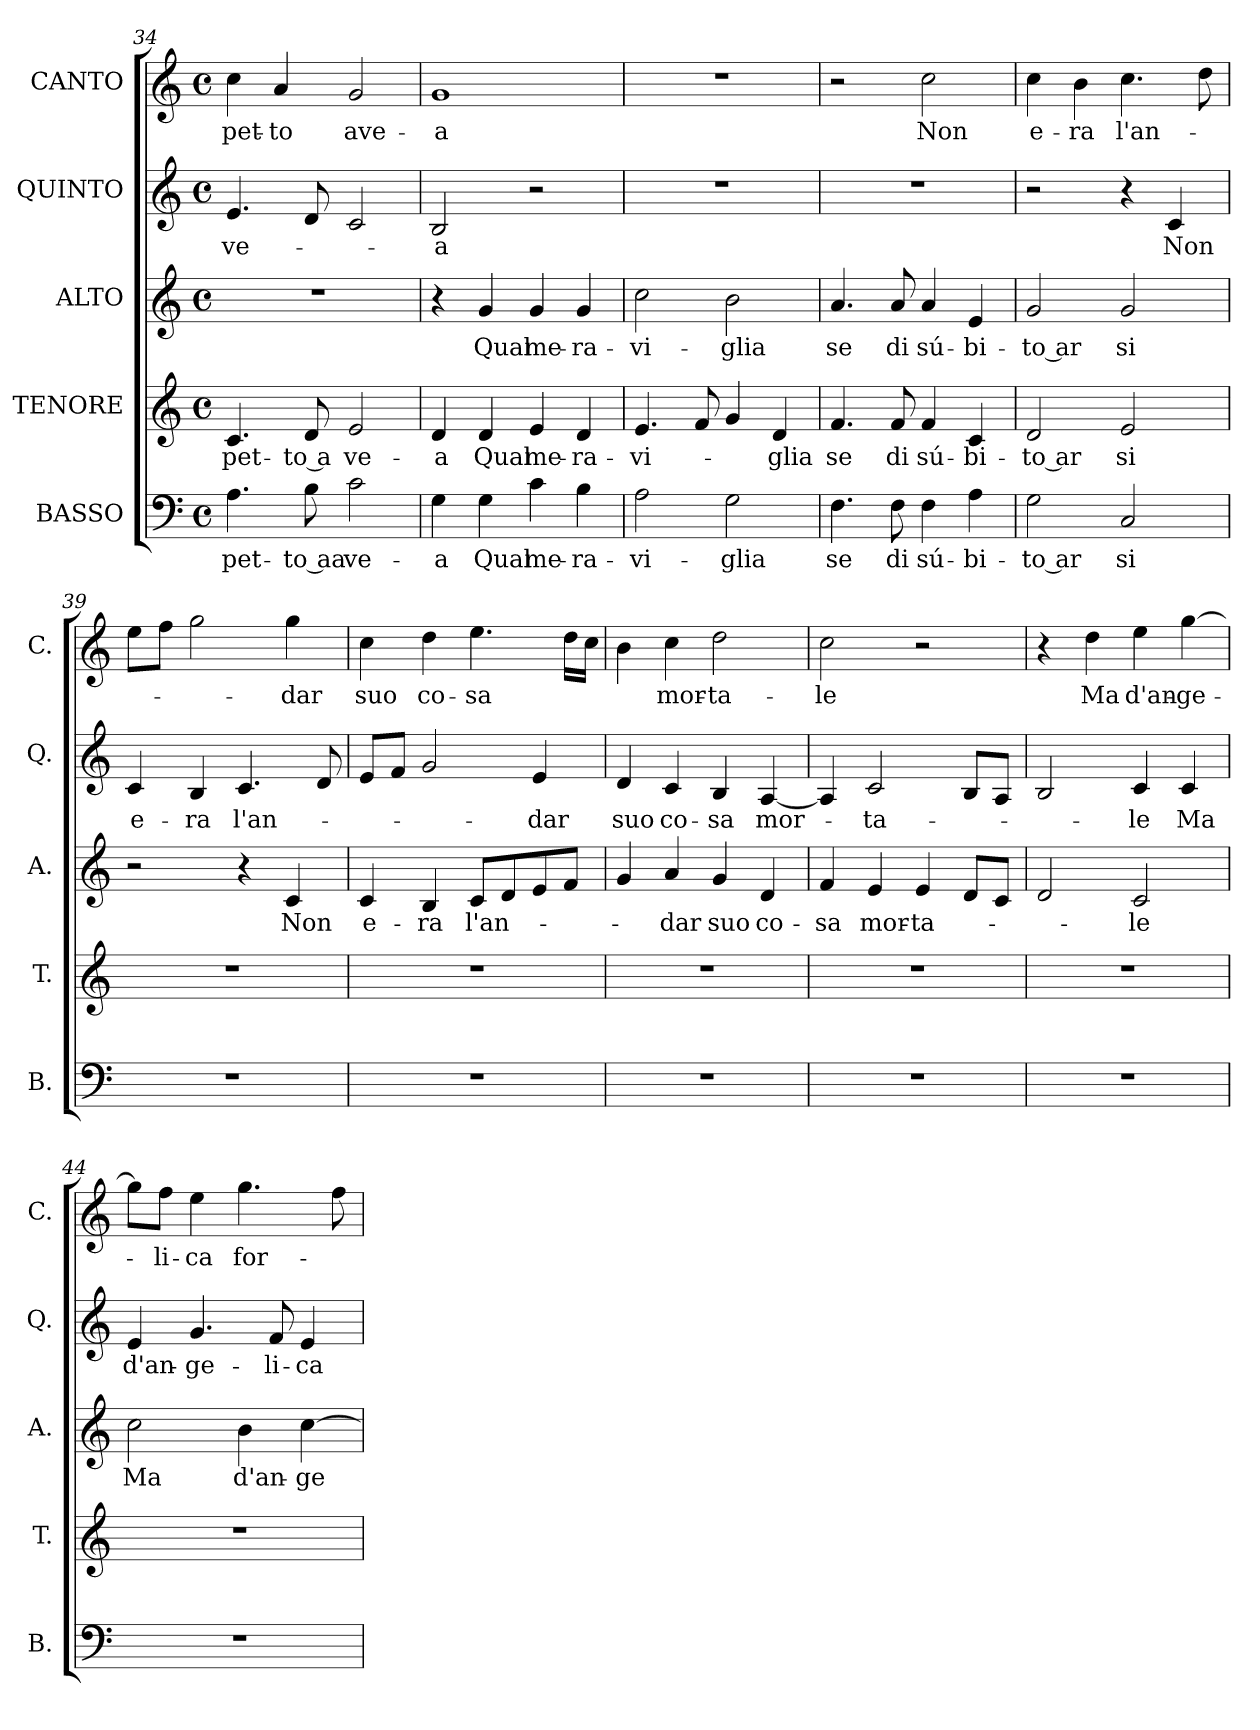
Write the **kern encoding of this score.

**kern	**text	**kern	**text	**kern	**text	**kern	**text	**kern	**text
*part5	*part5	*part4	*part4	*part3	*part3	*part2	*part2	*part1	*part1
*staff5	*staff5	*staff4	*staff4	*staff3	*staff3	*staff2	*staff2	*staff1	*staff1
*I"BASSO	*	*I"TENORE	*	*I"ALTO	*	*I"QUINTO	*	*I"CANTO	*
*I'B.	*	*I'T.	*	*I'A.	*	*I'Q.	*	*I'C.	*
*clefF4	*	*clefG2	*	*clefG2	*	*clefG2	*	*clefG2	*
*k[]	*	*k[]	*	*k[]	*	*k[]	*	*k[]	*
*C:	*	*C:	*	*C:	*	*C:	*	*C:	*
*M4/4	*	*M4/4	*	*M4/4	*	*M4/4	*	*M4/4	*
*met(c)	*	*met(c)	*	*met(c)	*	*met(c)	*	*met(c)	*
=34	=34	=34	=34	=34	=34	=34	=34	=34	=34
4.A	-pet-	4.c	-pet-	1r	.	4.e	-ve-	4cc	pet-
.	.	.	.	.	.	.	.	4a	-to
8B	-to aa	8d	-to a	.	.	8d	.	.	.
2c	-ve-	2e	-ve-	.	.	2c	.	2g	ave-
=35	=35	=35	=35	=35	=35	=35	=35	=35	=35
4G	-a	4d	-a	4r	.	2B	-a	1g	-a
4G	Qual	4d	Qual	4g	Qual	.	.	.	.
4c	me-	4e	me-	4g	me-	2r	.	.	.
4B	-ra-	4d	-ra-	4g	-ra-	.	.	.	.
=36	=36	=36	=36	=36	=36	=36	=36	=36	=36
2A	-vi-	4.e	-vi-	2cc	-vi-	1r	.	1r	.
.	.	8f	.	.	.	.	.	.	.
2G	-glia	4g	.	2b	-glia	.	.	.	.
.	.	4d	-glia	.	.	.	.	.	.
=37	=37	=37	=37	=37	=37	=37	=37	=37	=37
4.F	se	4.f	se	4.a	se	1r	.	2r	.
8F	di	8f	di	8a	di	.	.	.	.
4F	sú-	4f	sú-	4a	sú-	.	.	2cc	Non
4A	-bi-	4c	-bi-	4e	-bi-	.	.	.	.
=38	=38	=38	=38	=38	=38	=38	=38	=38	=38
2G	-to ar	2d	-to ar	2g	-to ar	2r	.	4cc	e-
.	.	.	.	.	.	.	.	4b	-ra
2C	-si	2e	-si	2g	-si	4r	.	4.cc	l'an-
.	.	.	.	.	.	4c	Non	.	.
.	.	.	.	.	.	.	.	8dd	.
!!LO:PB:g=z
=39	=39	=39	=39	=39	=39	=39	=39	=39	=39
1r	.	1r	.	2r	.	4c	e-	8eeL	.
.	.	.	.	.	.	.	.	8ffJ	.
.	.	.	.	.	.	4B	-ra	2gg	.
.	.	.	.	4r	.	4.c	l'an-	.	.
.	.	.	.	4c	Non	.	.	4gg	-dar
.	.	.	.	.	.	8d	.	.	.
=40	=40	=40	=40	=40	=40	=40	=40	=40	=40
1r	.	1r	.	4c	e-	8eL	.	4cc	suo
.	.	.	.	.	.	8fJ	.	.	.
.	.	.	.	4B	-ra	2g	.	4dd	co-
.	.	.	.	8cL	l'an-	.	.	4.ee	-sa
.	.	.	.	8d	.	.	.	.	.
.	.	.	.	8e	.	4e	-dar	.	.
.	.	.	.	8fJ	.	.	.	16ddLL	.
.	.	.	.	.	.	.	.	16ccJJ	.
=41	=41	=41	=41	=41	=41	=41	=41	=41	=41
1r	.	1r	.	4g	.	4d	suo	4b	.
.	.	.	.	4a	-dar	4c	co-	4cc	mor-
.	.	.	.	4g	suo	4B	-sa	2dd	-ta-
.	.	.	.	4d	co-	[4A	mor-	.	.
=42	=42	=42	=42	=42	=42	=42	=42	=42	=42
1r	.	1r	.	4f	-sa	4A]	.	2cc	-le
.	.	.	.	4e	mor-	2c	-ta-	.	.
.	.	.	.	4e	-ta-	.	.	2r	.
.	.	.	.	8dL	.	8BL	.	.	.
.	.	.	.	8cJ	.	8AJ	.	.	.
=43	=43	=43	=43	=43	=43	=43	=43	=43	=43
1r	.	1r	.	2d	.	2B	.	4r	.
.	.	.	.	.	.	.	.	4dd	Ma
.	.	.	.	2c	-le	4c	-le	4ee	d'an-
.	.	.	.	.	.	4c	Ma	[4gg	-ge-
=44	=44	=44	=44	=44	=44	=44	=44	=44	=44
1r	.	1r	.	2cc	Ma	4e	d'an-	8ggL]	.
.	.	.	.	.	.	.	.	8ffJ	-li-
.	.	.	.	.	.	4.g	-ge-	4ee	-ca
.	.	.	.	4b	d'an-	.	.	4.gg	for-
.	.	.	.	.	.	8f	-li-	.	.
.	.	.	.	[4cc	-ge-	4e	-ca	.	.
.	.	.	.	.	.	.	.	8ff	.
=	=	=	=	=	=	=	=	=	=
*-	*-	*-	*-	*-	*-	*-	*-	*-	*-
